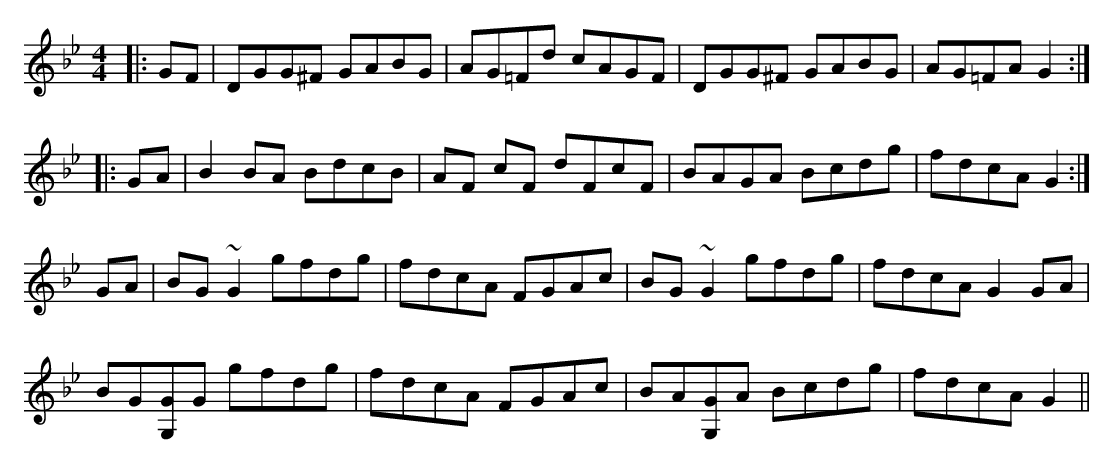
X:1
M:4/4
K:Gmin
|:GF|DGG^F GABG|AG=Fd cAGF|DGG^F GABG|AG=FA G2:|
|:GA|B2BA BdcB|AF cF dFcF|BAGA Bcdg|fdcA G2:|
GA|BG~G2 gfdg|fdcA FGAc|BG~G2 gfdg|fdcA G2GA|
BG[GG,]G gfdg|fdcA FGAc|BA[GG,]A Bcdg|fdcA G2||
